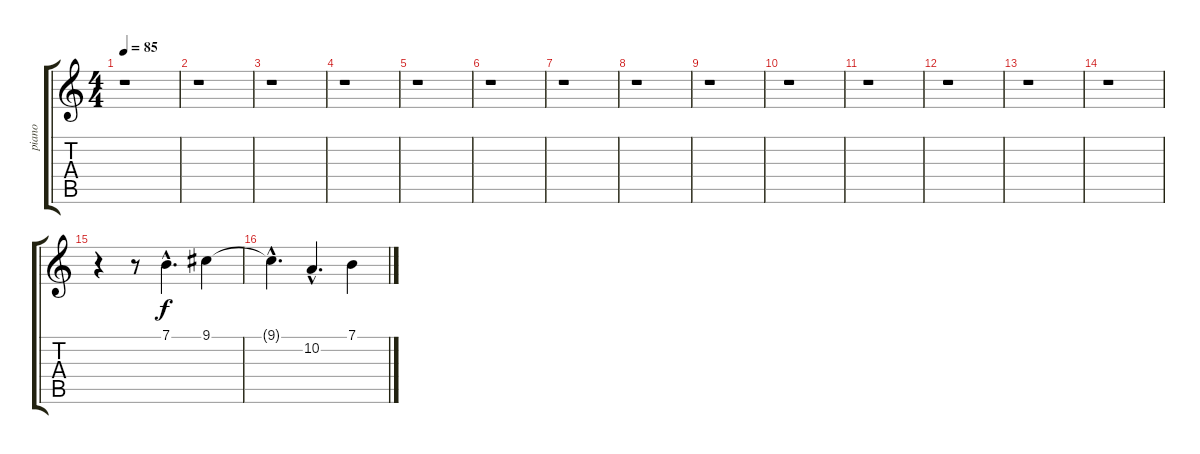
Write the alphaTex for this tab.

\track ("piano" "piano") {instrument brightacousticpiano}
\staff {score tabs}
\tuning (E4 B3 G3 D3 A2 E2) {hide}
\ts (4 4)
\tempo 85
\clef g2
\ks c
r.1{dy f} |
r.1 |
r.1 |
r.1 |
r.1 |
r.1 |
r.1 |
r.1 |
r.1 |
r.1 |
r.1 |
r.1 |
r.1 |
r.1 |
r.4 r.8 7.1{hac}.4{d} 9.1.4 |
9.1{hac t}.4{d} 10.2{hac}.4{d} 7.1.4
